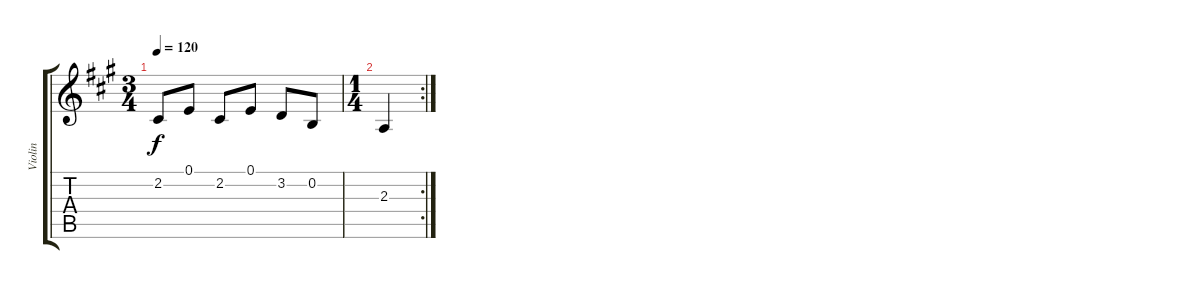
\track ("Violin" "Violin") {instrument violin}
\staff {score tabs}
\tuning (E4 B3 G3 D3 A2 E2) {hide}
\ts (3 4)
\tempo 120
\clef g2
\ks a
2.2.8{dy f} 0.1.8 2.2.8 0.1.8 3.2.8 0.2.8 |
\rc 2
\ts (1 4)
2.3.4
